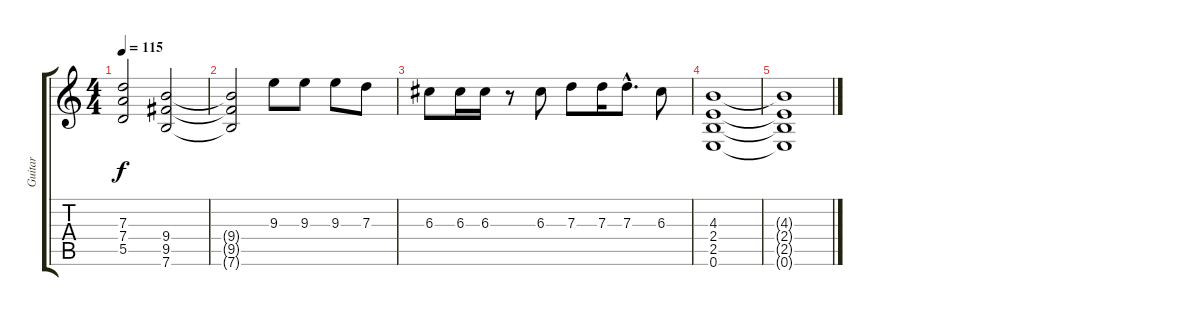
\track ("Guitar" "Guitar") {instrument overdrivenguitar}
\staff {score tabs}
\tuning (E4 B3 G3 D3 A2 E2) {hide}
\ts (4 4)
\tempo 115
\clef g2
\ks c
(7.3{t} 7.4{t} 5.5{t}).2{dy f} (9.4 9.5 7.6).2 |
(9.4{t} 9.5{t} 7.6{t}).2 9.3.8 9.3.8 9.3.8 7.3.8 |
6.3.8 6.3.16 6.3.16 r.8 6.3.8 7.3.8 7.3.16 7.3{hac}.8{d} 6.3.8 |
(4.3 2.4 2.5 0.6).1 |
(4.3{t} 2.4{t} 2.5{t} 0.6{t}).1
